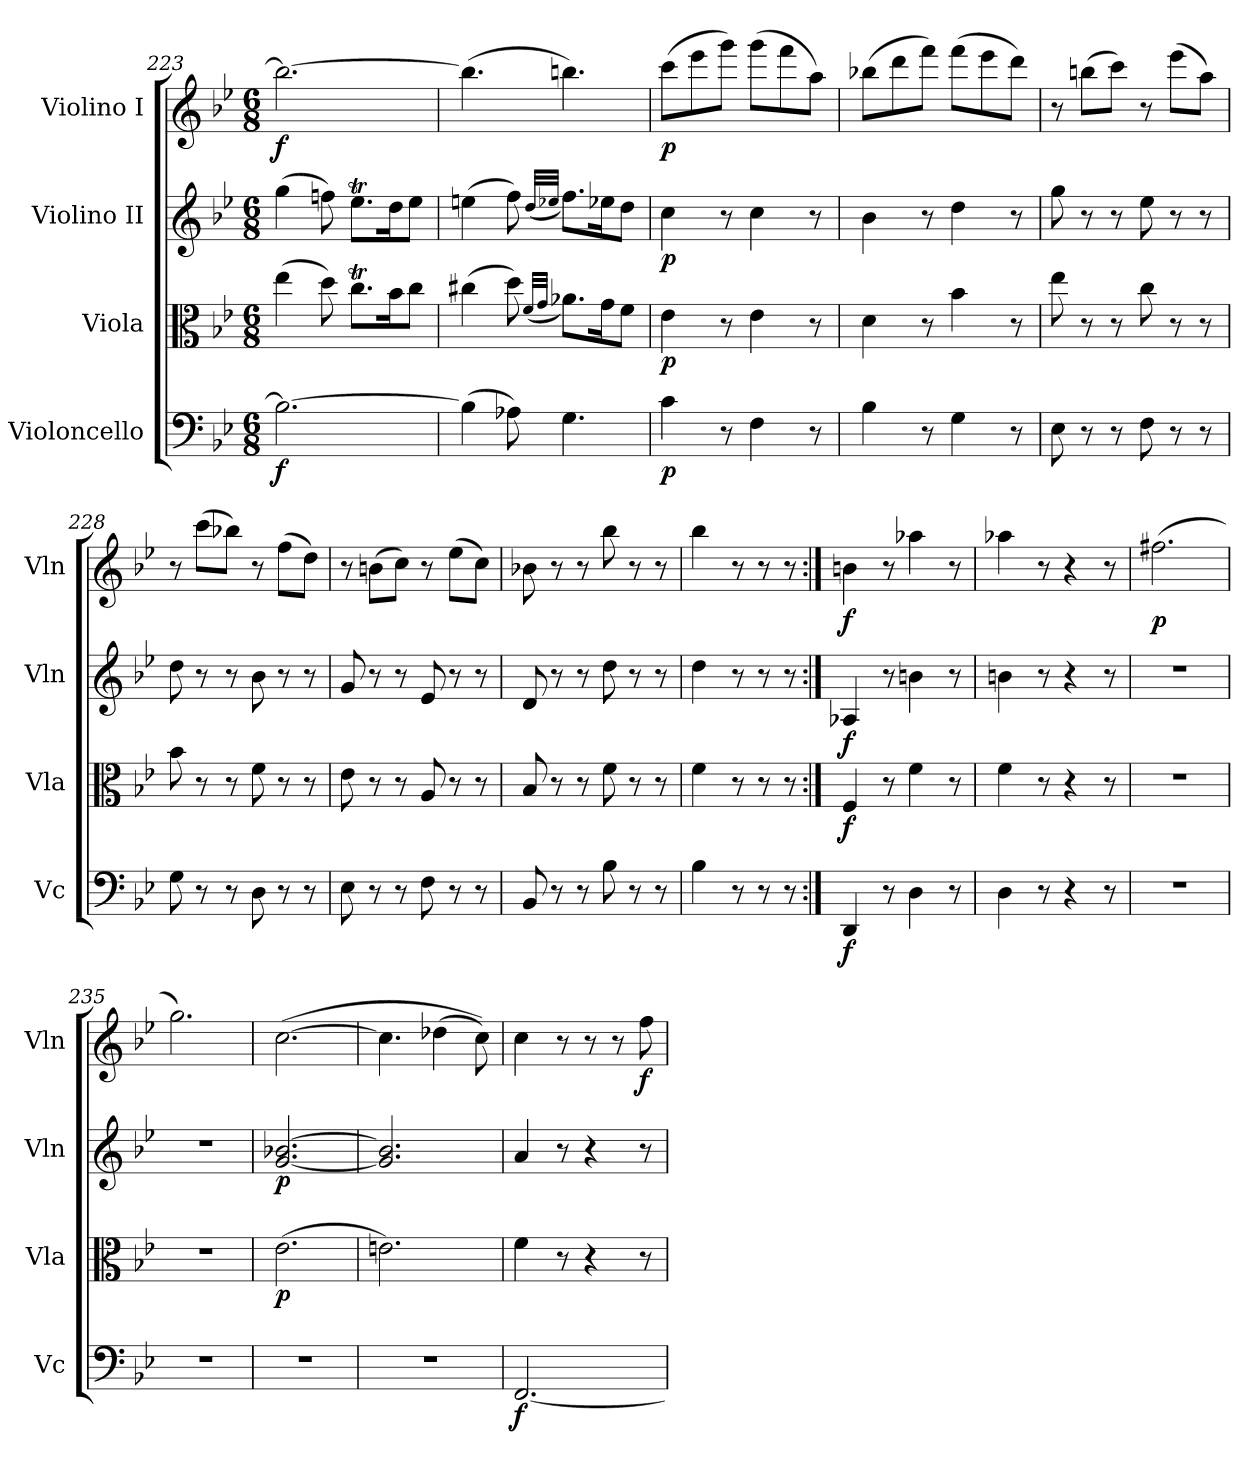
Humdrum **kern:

**kern	**dynam	**kern	**dynam	**kern	**dynam	**kern	**dynam
*part4	*part4	*part3	*part3	*part2	*part2	*part1	*part1
*staff4	*staff4	*staff3	*staff3	*staff2	*staff2	*staff1	*staff1
*I"Violoncello	*	*I"Viola	*	*I"Violino II	*	*I"Violino I	*
*I'Vc	*	*I'Vla	*	*I'Vln	*	*I'Vln	*
*clefF4	*	*clefC3	*	*clefG2	*	*clefG2	*
*k[b-e-]	*	*k[b-e-]	*	*k[b-e-]	*	*k[b-e-]	*
*B-:	*	*B-:	*	*B-:	*	*B-:	*
*M6/8	*	*M6/8	*	*M6/8	*	*M6/8	*
=223	=223	=223	=223	=223	=223	=223	=223
2.B-_	f	(4ee-	.	(4gg	.	2.bb-_	f
.	.	8dd)	.	8ffn)	.	.	.
.	.	8.ccTL	.	8.ee-TL	.	.	.
.	.	16b-k	.	16ddk	.	.	.
.	.	8ccJ	.	8ee-J	.	.	.
=224	=224	=224	=224	=224	=224	=224	=224
(4B-]	.	(4cc#X	.	(4een	.	(4.bb-]	.
8A-X)	.	8dd)	.	8ff)	.	.	.
.	.	(<32qf/LLL	.	(<32qdd/LLL	.	.	.
.	.	32qg/JJJ	.	32qee-X/JJJ	.	.	.
4.G	.	8.a-XL)	.	8.ffL)	.	4.bbn)	.
.	.	16gk	.	16ee-k	.	.	.
.	.	8fJ	.	8ddJ	.	.	.
=225	=225	=225	=225	=225	=225	=225	=225
4c	p	4e-	p	4cc	p	(8cccL	p
.	.	.	.	.	.	8eee-	.
8r	.	8r	.	8r	.	8gggJ)	.
4F	.	4e-	.	4cc	.	(8gggL	.
.	.	.	.	.	.	8fff	.
8r	.	8r	.	8r	.	8aaJ)	.
!!LO:LB:g=z
=226	=226	=226	=226	=226	=226	=226	=226
4B-	.	4d	.	4b-	.	(8bb-XL	.
.	.	.	.	.	.	8ddd	.
8r	.	8r	.	8r	.	8fffJ)	.
4G	.	4b-	.	4dd	.	(8fffL	.
.	.	.	.	.	.	8eee-	.
8r	.	8r	.	8r	.	8dddJ)	.
=227	=227	=227	=227	=227	=227	=227	=227
8E-	.	8ee-	.	8gg	.	8r	.
8r	.	8r	.	8r	.	(8bbnL	.
8r	.	8r	.	8r	.	8cccJ)	.
8F	.	8cc	.	8ee-	.	8r	.
8r	.	8r	.	8r	.	(8eee-L	.
8r	.	8r	.	8r	.	8aaJ)	.
=228	=228	=228	=228	=228	=228	=228	=228
8G	.	8b-	.	8dd	.	8r	.
8r	.	8r	.	8r	.	(8cccL	.
8r	.	8r	.	8r	.	8bb-XJ)	.
8D	.	8f	.	8b-	.	8r	.
8r	.	8r	.	8r	.	(8ffL	.
8r	.	8r	.	8r	.	8ddJ)	.
=229	=229	=229	=229	=229	=229	=229	=229
8E-	.	8e-	.	8g	.	8r	.
8r	.	8r	.	8r	.	(8bnL	.
8r	.	8r	.	8r	.	8ccJ)	.
8F	.	8A	.	8e-	.	8r	.
8r	.	8r	.	8r	.	(8ee-L	.
8r	.	8r	.	8r	.	8ccJ)	.
=230A	=230A	=230A	=230A	=230A	=230A	=230A	=230A
8BB-	.	8B-	.	8d	.	8b-X	.
8r	.	8r	.	8r	.	8r	.
8r	.	8r	.	8r	.	8r	.
8B-	.	8f	.	8dd	.	8bb-	.
8r	.	8r	.	8r	.	8r	.
8r	.	8r	.	8r	.	8r	.
=231A	=231A	=231A	=231A	=231A	=231A	=231A	=231A
4B-	.	4f	.	4dd	.	4bb-	.
8r	.	8r	.	8r	.	8r	.
8r	.	8r	.	8r	.	8r	.
8r	.	8r	.	8r	.	8r	.
=232:|!	=232:|!	=232:|!	=232:|!	=232:|!	=232:|!	=232:|!	=232:|!
4DD	f	4F	f	4A-X	f	4bn	f
8r	.	8r	.	8r	.	8r	.
4D	.	4f	.	4bn	.	4aa-X	.
8r	.	8r	.	8r	.	8r	.
=233	=233	=233	=233	=233	=233	=233	=233
4D	.	4f	.	4bn	.	4aa-X	.
8r	.	8r	.	8r	.	8r	.
4r	.	4r	.	4r	.	4r	.
8r	.	8r	.	8r	.	8r	.
=234	=234	=234	=234	=234	=234	=234	=234
2.r	.	2.r	.	2.r	.	(2.ff#X	p
=235	=235	=235	=235	=235	=235	=235	=235
2.r	.	2.r	.	2.r	.	2.gg)	.
=236	=236	=236	=236	=236	=236	=236	=236
2.r	.	(2.e-	p	[2.b-X [2.g	p	([2.cc	.
=237	=237	=237	=237	=237	=237	=237	=237
2.r	.	2.en)	.	2.b-] 2.g]	.	4.cc]	.
.	.	.	.	.	.	(4dd-X	.
.	.	.	.	.	.	8cc))	.
=238	=238	=238	=238	=238	=238	=238	=238
[2.FF	f	4f	.	4a	.	4cc	.
.	.	8r	.	8r	.	8r	.
.	.	4r	.	4r	.	8r	.
.	.	.	.	.	.	8r	.
.	.	8r	.	8r	.	8ff	f
=	=	=	=	=	=	=	=
*-	*-	*-	*-	*-	*-	*-	*-
